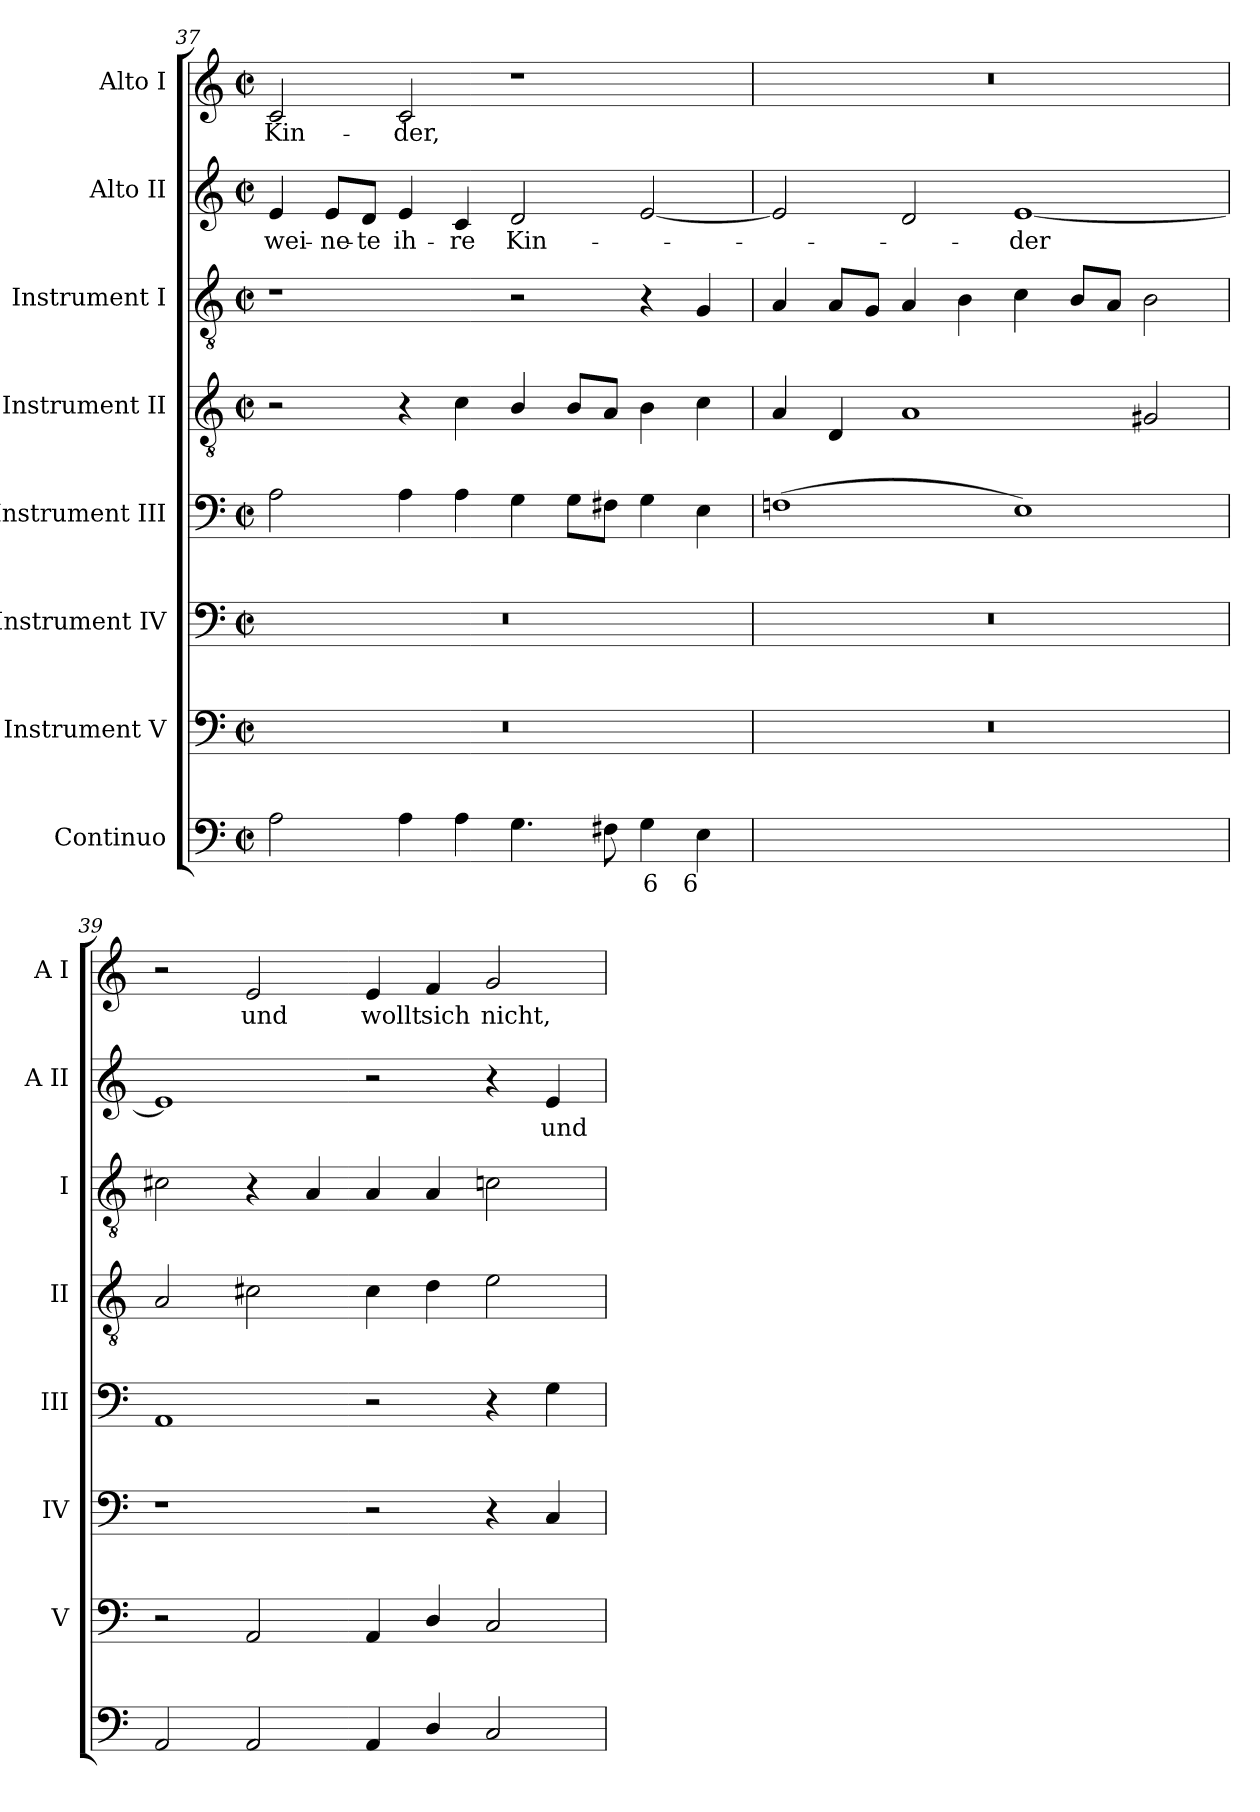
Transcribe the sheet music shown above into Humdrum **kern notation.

**kern	**text	**text	**kern	**kern	**kern	**kern	**kern	**kern	**text	**kern	**text
*part8	*part8	*part8	*part7	*part6	*part5	*part4	*part3	*part2	*part2	*part1	*part1
*staff8	*staff8	*staff8	*staff7	*staff6	*staff5	*staff4	*staff3	*staff2	*staff2	*staff1	*staff1
*I"Continuo	*	*	*I"Instrument V	*I"Instrument IV	*I"Instrument III	*I"Instrument II	*I"Instrument I	*I"Alto II	*	*I"Alto I	*
*	*	*	*I'V	*I'IV	*I'III	*I'II	*I'I	*I'A II	*	*I'A I	*
*clefF4	*	*	*clefF4	*clefF4	*clefF4	*clefGv2	*clefGv2	*clefG2	*	*clefG2	*
*k[]	*	*	*k[]	*k[]	*k[]	*k[]	*k[]	*k[]	*	*k[]	*
*C:	*	*	*C:	*C:	*C:	*C:	*C:	*C:	*	*C:	*
*M4/2	*	*	*M4/2	*M4/2	*M4/2	*M4/2	*M4/2	*M4/2	*	*M4/2	*
*met(c|)	*	*	*met(c|)	*met(c|)	*met(c|)	*met(c|)	*met(c|)	*met(c|)	*	*met(c|)	*
=37	=37	=37	=37	=37	=37	=37	=37	=37	=37	=37	=37
!	!	!	!	!	!	!	!	!	!LO:LY:b	!	!LO:LY:b
2A	.	.	0r	0r	2A	2r	1r	4e	-wei-	2c	Kin-
!	!	!	!	!	!	!	!	!	!LO:LY:b	!	!
.	.	.	.	.	.	.	.	8e/L	-ne-	.	.
!	!	!	!	!	!	!	!	!	!LO:LY:b	!	!
.	.	.	.	.	.	.	.	8d/J	-te	.	.
!	!	!	!	!	!	!	!	!	!LO:LY:b	!	!LO:LY:b
4A	.	.	.	.	4A	4r	.	4e	ih-	2c	-der,
!	!	!	!	!	!	!	!	!	!LO:LY:b	!	!
4A	.	.	.	.	4A	4c	.	4c	-re	.	.
!	!	!	!	!	!	!	!	!	!LO:LY:b	!	!
4.G	.	.	.	.	4G	4B/	2r	2d	Kin-	1r	.
.	.	.	.	.	8GL	8BL	.	.	.	.	.
8F#X	.	.	.	.	8F#XJ	8AJ	.	.	.	.	.
!	!LO:LY:b	!	!	!	!	!	!	!	!	!	!
4G	6	.	.	.	4G	4B	4r	[2e	.	.	.
!	!LO:LY:b	!	!	!	!	!	!	!	!	!	!
4E	6	.	.	.	4E	4c	4G	.	.	.	.
=38	=38	=38	=38	=38	=38	=38	=38	=38	=38	=38	=38
!	!LO:LY:b	!	!	!	!	!	!	!	!	!	!
[2Fyy	7	.	0r	0r	(>1Fn	4A	4A	2e]	.	0r	.
.	.	.	.	.	.	4D	8AL	.	.	.	.
.	.	.	.	.	.	.	8GJ	.	.	.	.
!	!LO:LY:b	!	!	!	!	!	!	!	!	!	!
2Fyy]	6	.	.	.	.	1A	4A	2d	.	.	.
.	.	.	.	.	.	.	4B	.	.	.	.
!	!LO:LY:b	!LO:LY:b	!	!	!	!	!	!	!LO:LY:b	!	!
[2Eyy	6	4	.	.	1E)	.	4c	[1e	der	.	.
.	.	.	.	.	.	.	8BL	.	.	.	.
.	.	.	.	.	.	.	8AJ	.	.	.	.
!	!LO:LY:b	!	!	!	!	!	!	!	!	!	!
2Eyy]	5	.	.	.	.	2G#X	2B	.	.	.	.
=39	=39	=39	=39	=39	=39	=39	=39	=39	=39	=39	=39
2AA	.	.	2r	1r	1AA	2A	2c#X	1e]	.	2r	.
!	!	!	!	!	!	!	!	!	!	!	!LO:LY:b
2AA	.	.	2AA	.	.	2c#X	4r	.	.	2e	und
.	.	.	.	.	.	.	4A	.	.	.	.
!	!	!	!	!	!	!	!	!	!	!	!LO:LY:b
4AA	.	.	4AA	2r	2r	4c#	4A	2r	.	4e	wollt
!	!	!	!	!	!	!	!	!	!	!	!LO:LY:b
4D/	.	.	4D/	.	.	4d	4A	.	.	4f	sich
!	!	!	!	!	!	!	!	!	!	!	!LO:LY:b
2C	.	.	2C	4r	4r	2e	2cn	4r	.	2g	nicht,
!	!	!	!	!	!	!	!	!	!LO:LY:b	!	!
.	.	.	.	4C	4G	.	.	4e	und	.	.
=	=	=	=	=	=	=	=	=	=	=	=
*-	*-	*-	*-	*-	*-	*-	*-	*-	*-	*-	*-
